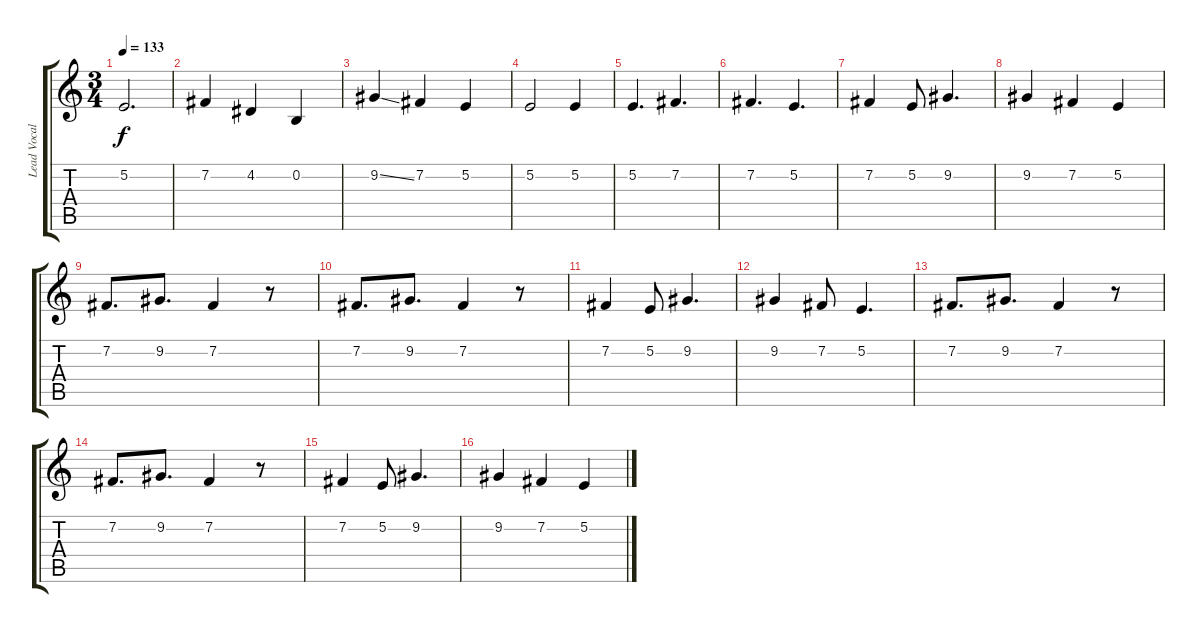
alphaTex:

\track ("Lead Vocals" "Lead Vocal") {instrument tenorsax}
\staff {score tabs}
\tuning (E4 B3 G3 D3 A2 E2) {hide}
\ts (3 4)
\tempo 133
\clef g2
\ks c
5.2.2{d dy f} |
7.2.4 4.2.4 0.2.4 |
9.2{ss}.4 7.2.4 5.2.4 |
5.2.2 5.2.4 |
5.2.4{d} 7.2.4{d} |
7.2.4{d} 5.2.4{d} |
7.2.4 5.2.8 9.2.4{d} |
9.2.4 7.2.4 5.2.4 |
7.2.8{d} 9.2.8{d} 7.2.4 r.8 |
7.2.8{d} 9.2.8{d} 7.2.4 r.8 |
7.2.4 5.2.8 9.2.4{d} |
9.2.4 7.2.8 5.2.4{d} |
7.2.8{d} 9.2.8{d} 7.2.4 r.8 |
7.2.8{d} 9.2.8{d} 7.2.4 r.8 |
7.2.4 5.2.8 9.2.4{d} |
9.2.4 7.2.4 5.2.4
